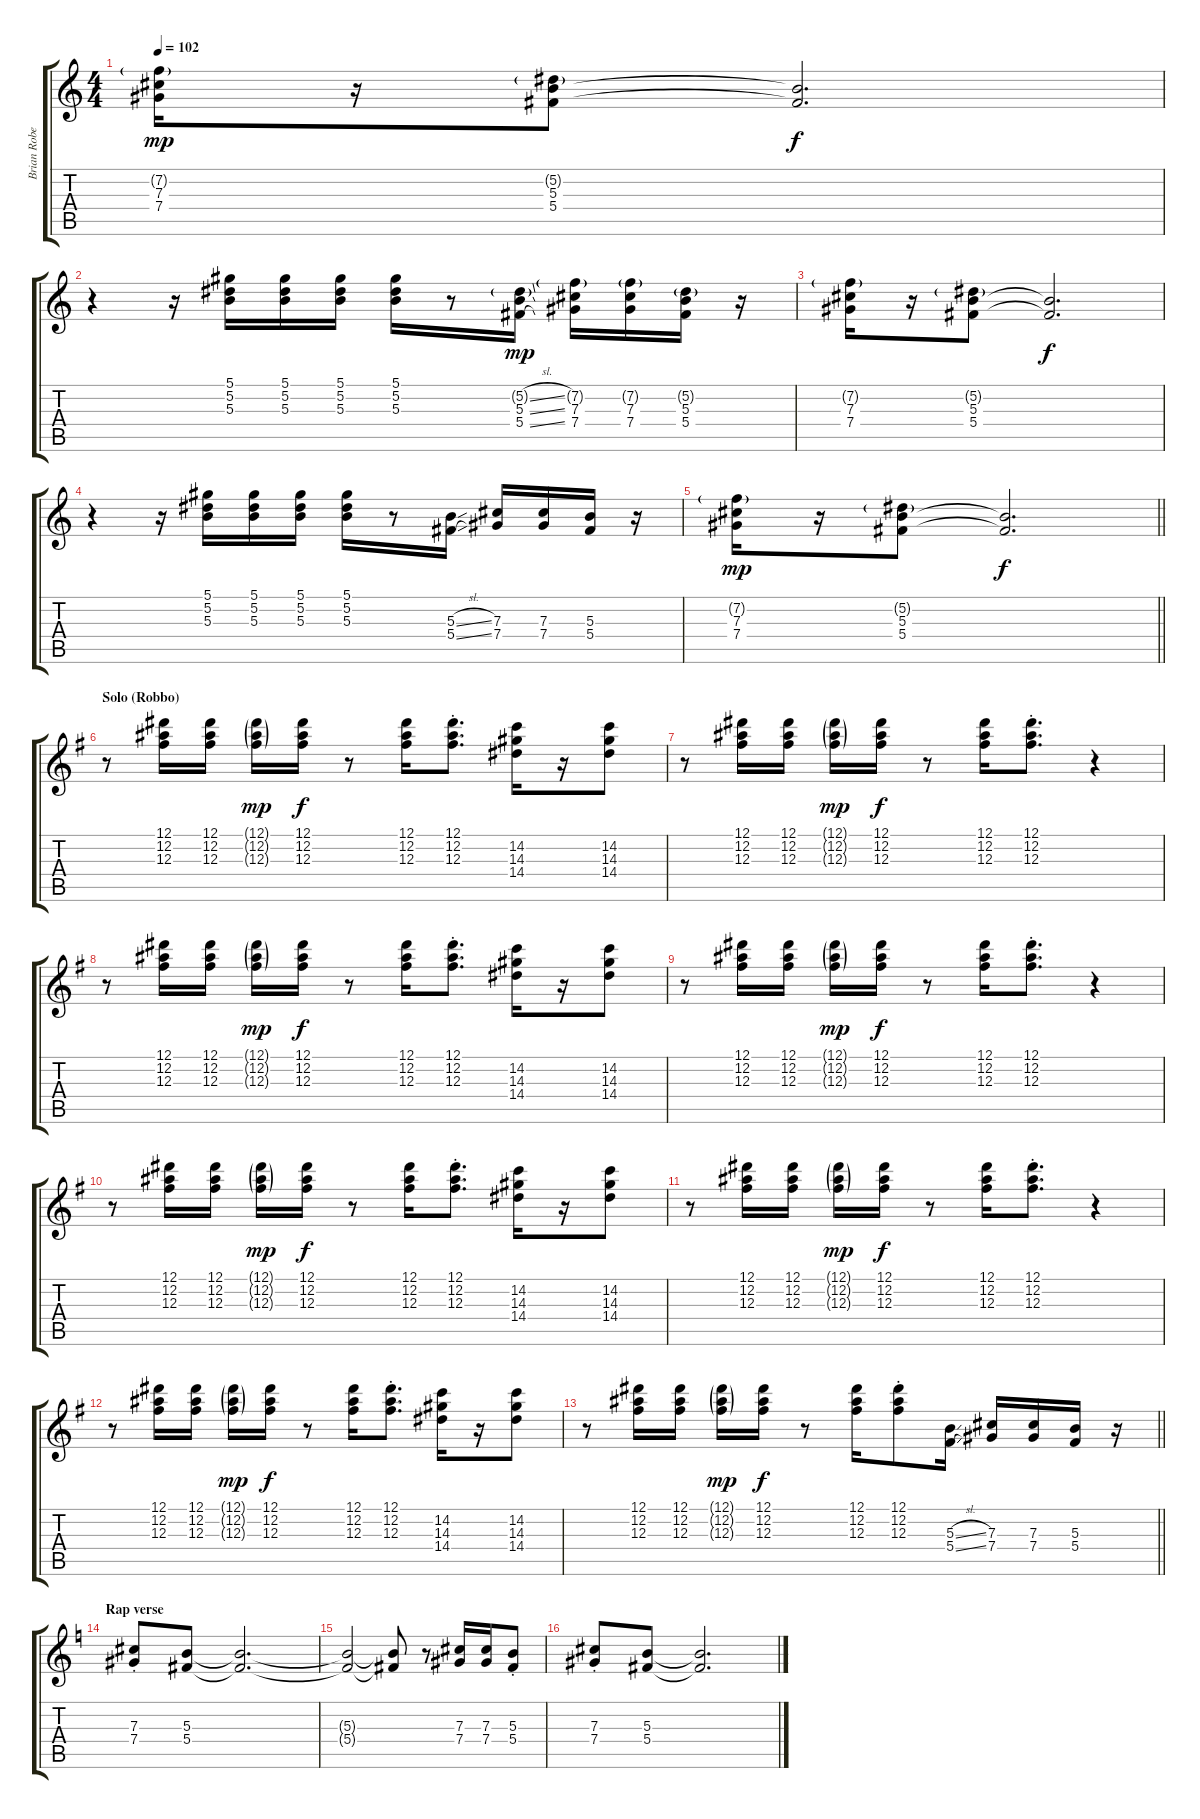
\track ("Brian Robertson" "Brian Robe") {instrument electricguitarclean}
\staff {score tabs}
\tuning (Eb4 Bb3 Gb3 Db3 Ab2 Eb2) {hide}
\ts (4 4)
\tempo 102
\clef g2
\ks c
(7.2{g} 7.3 7.4).16{dy mp} r.16 (5.2{g} 5.3 5.4).8 (5.3{t} 5.4{t}).2{d dy f} |
r.4 r.16 (5.1 5.2 5.3).16 (5.1 5.2 5.3).16 (5.1 5.2 5.3).16 (5.1 5.2 5.3).16 r.8 (5.2{sl g} 5.3{sl} 5.4{sl}).16{dy mp} (7.2{g} 7.3 7.4).16 (7.2{g} 7.3 7.4).16 (5.2{g} 5.3 5.4).16 r.16 |
(7.2{g} 7.3 7.4).16 r.16 (5.2{g} 5.3 5.4).8 (5.3{t} 5.4{t}).2{d dy f} |
r.4 r.16 (5.1 5.2 5.3).16 (5.1 5.2 5.3).16 (5.1 5.2 5.3).16 (5.1 5.2 5.3).16 r.8 (5.3{sl} 5.4{sl}).16 (7.3 7.4).16 (7.3 7.4).16 (5.3 5.4).16 r.16 |
\barLineRight lightlight
(7.2{g} 7.3 7.4).16{dy mp} r.16 (5.2{g} 5.3 5.4).8 (5.3{t} 5.4{t}).2{d dy f} |
\section ("" "Solo (Robbo)")
\ks eminor
r.8 (12.1 12.2 12.3).16 (12.1 12.2 12.3).16 (12.1{g} 12.2{g} 12.3{g}).16{dy mp} (12.1 12.2 12.3).16{dy f} r.8 (12.1 12.2 12.3).16 (12.1{st} 12.2{st} 12.3{st}).8{d} (14.2 14.3 14.4).16 r.16 (14.2 14.3 14.4).8 |
r.8 (12.1 12.2 12.3).16 (12.1 12.2 12.3).16 (12.1{g} 12.2{g} 12.3{g}).16{dy mp} (12.1 12.2 12.3).16{dy f} r.8 (12.1 12.2 12.3).16 (12.1{st} 12.2{st} 12.3{st}).8{d} r.4 |
r.8 (12.1 12.2 12.3).16 (12.1 12.2 12.3).16 (12.1{g} 12.2{g} 12.3{g}).16{dy mp} (12.1 12.2 12.3).16{dy f} r.8 (12.1 12.2 12.3).16 (12.1{st} 12.2{st} 12.3{st}).8{d} (14.2 14.3 14.4).16 r.16 (14.2 14.3 14.4).8 |
r.8 (12.1 12.2 12.3).16 (12.1 12.2 12.3).16 (12.1{g} 12.2{g} 12.3{g}).16{dy mp} (12.1 12.2 12.3).16{dy f} r.8 (12.1 12.2 12.3).16 (12.1{st} 12.2{st} 12.3{st}).8{d} r.4 |
r.8 (12.1 12.2 12.3).16 (12.1 12.2 12.3).16 (12.1{g} 12.2{g} 12.3{g}).16{dy mp} (12.1 12.2 12.3).16{dy f} r.8 (12.1 12.2 12.3).16 (12.1{st} 12.2{st} 12.3{st}).8{d} (14.2 14.3 14.4).16 r.16 (14.2 14.3 14.4).8 |
r.8 (12.1 12.2 12.3).16 (12.1 12.2 12.3).16 (12.1{g} 12.2{g} 12.3{g}).16{dy mp} (12.1 12.2 12.3).16{dy f} r.8 (12.1 12.2 12.3).16 (12.1{st} 12.2{st} 12.3{st}).8{d} r.4 |
r.8 (12.1 12.2 12.3).16 (12.1 12.2 12.3).16 (12.1{g} 12.2{g} 12.3{g}).16{dy mp} (12.1 12.2 12.3).16{dy f} r.8 (12.1 12.2 12.3).16 (12.1{st} 12.2{st} 12.3{st}).8{d} (14.2 14.3 14.4).16 r.16 (14.2 14.3 14.4).8 |
\barLineRight lightlight
r.8 (12.1 12.2 12.3).16 (12.1 12.2 12.3).16 (12.1{g} 12.2{g} 12.3{g}).16{dy mp} (12.1 12.2 12.3).16{dy f} r.8 (12.1 12.2 12.3).16 (12.1{st} 12.2{st} 12.3{st}).8 (5.3{sl} 5.4{sl}).16 (7.3 7.4).16 (7.3 7.4).16 (5.3 5.4).16 r.16 |
\section ("" "Rap verse")
\ks aminor
(7.3{st} 7.4{st}).8 (5.3 5.4).8 (5.3{t} 5.4{t}).2{d} |
(5.3{t} 5.4{t}).2 (5.3{t} 5.4{t}).8 r.8 (7.3 7.4).16 (7.3 7.4).16 (5.3{st} 5.4{st}).8 |
(7.3{st} 7.4{st}).8 (5.3 5.4).8 (5.3{t} 5.4{t}).2{d}
